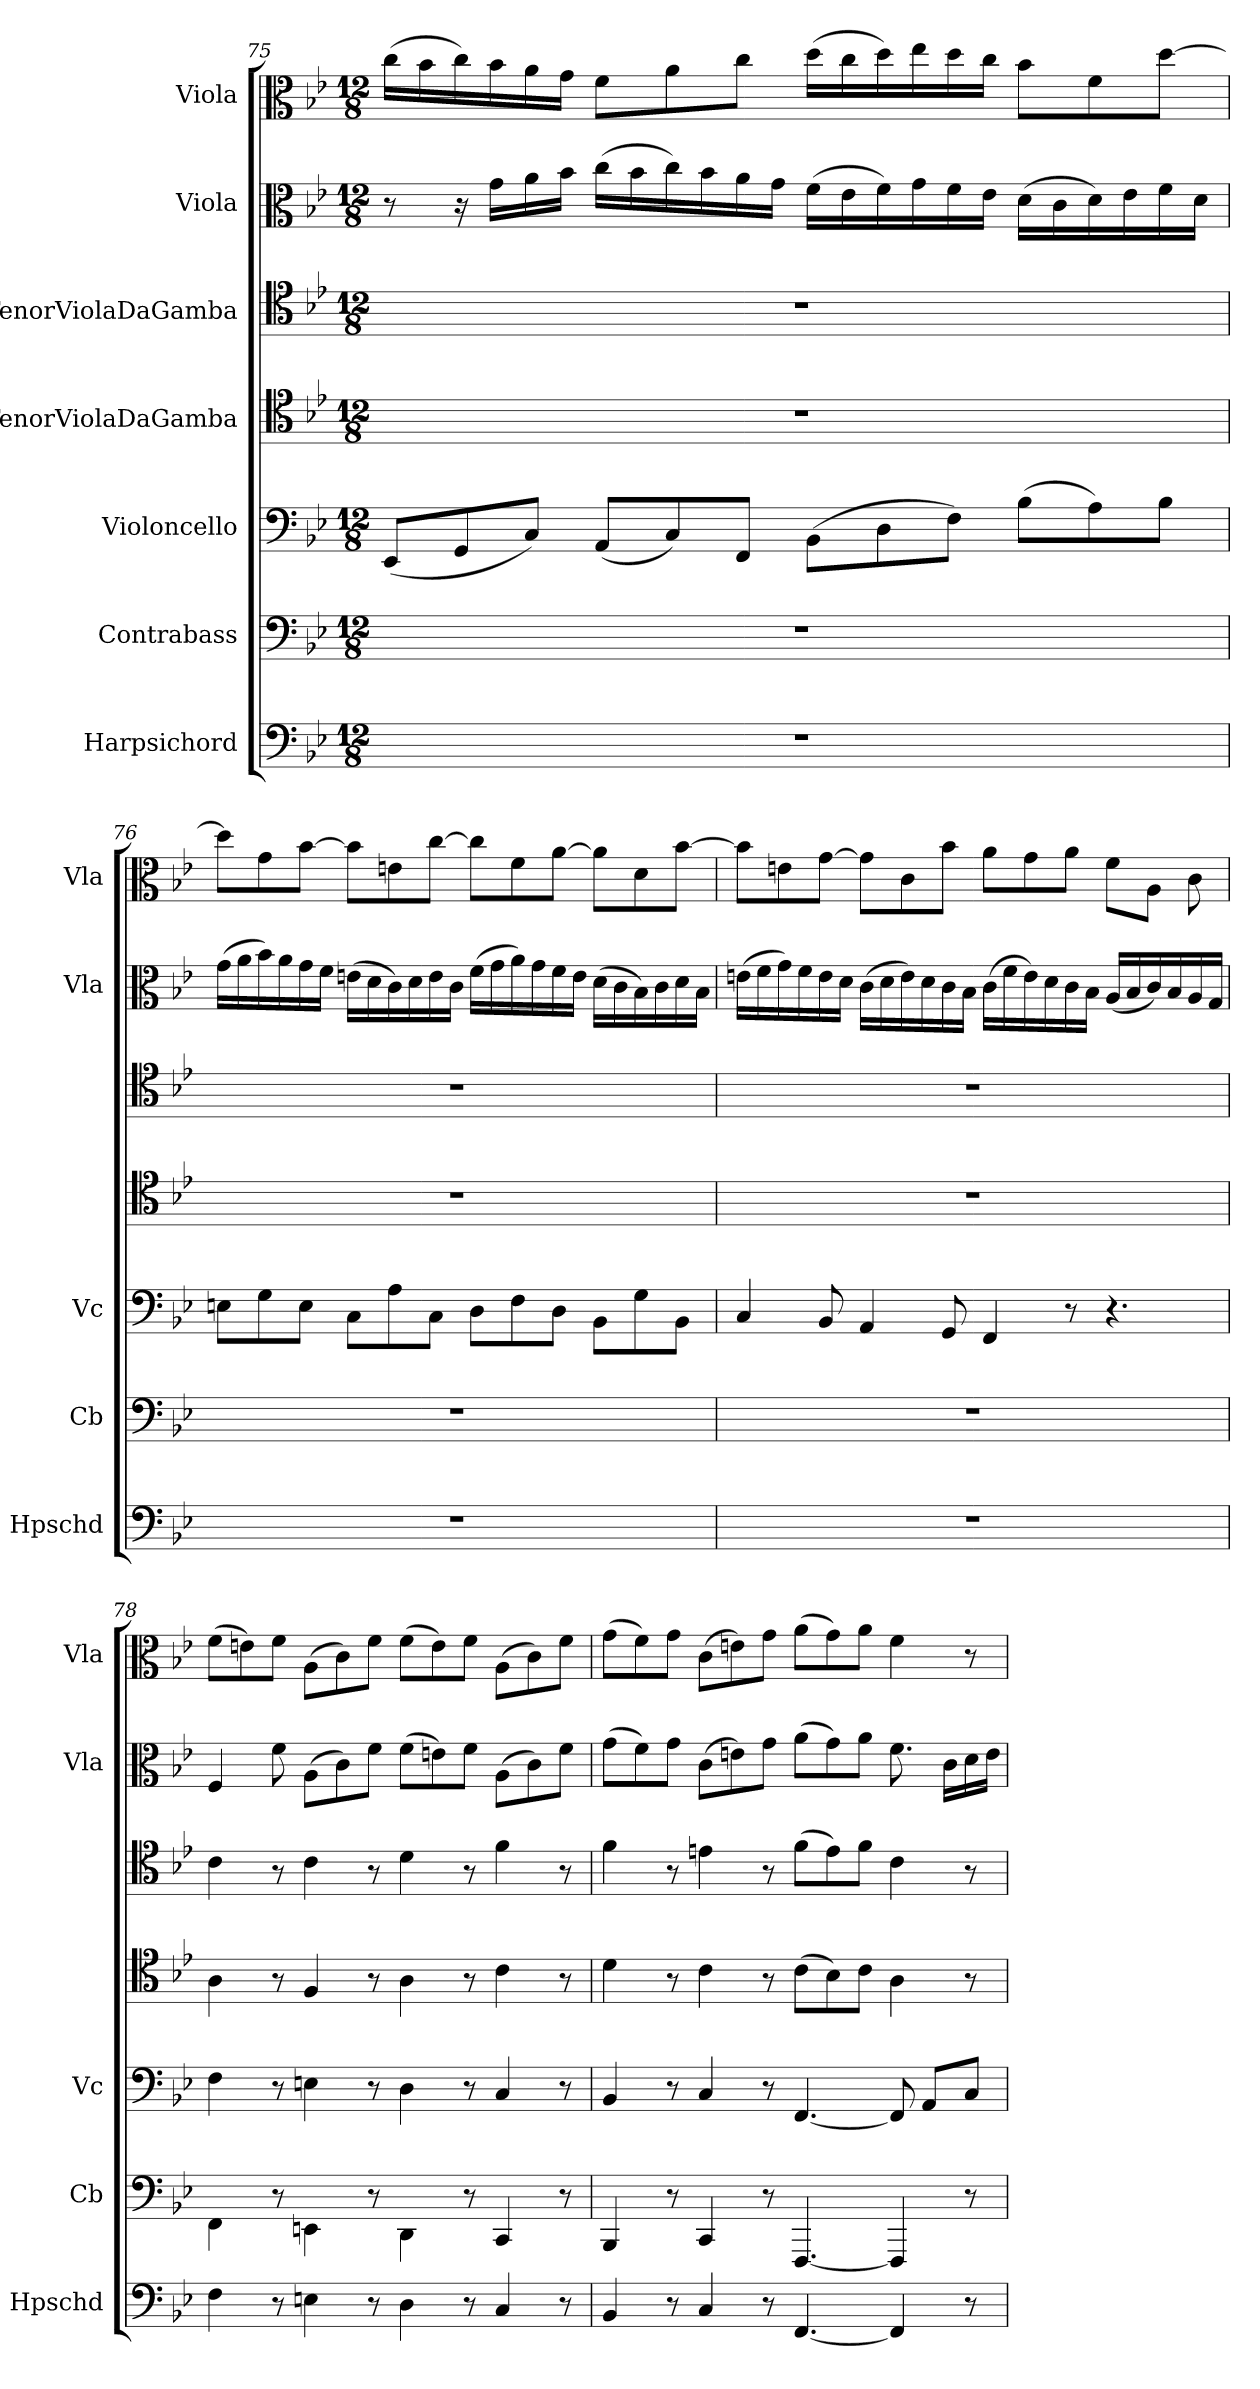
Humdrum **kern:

**kern	**kern	**kern	**kern	**kern	**kern	**kern
*part7	*part6	*part5	*part4	*part3	*part2	*part1
*staff7	*staff6	*staff5	*staff4	*staff3	*staff2	*staff1
*I"Harpsichord	*I"Contrabass	*I"Violoncello	*I"TenorViolaDaGamba	*I"TenorViolaDaGamba	*I"Viola	*I"Viola
*I'Hpschd	*I'Cb	*I'Vc	*	*	*I'Vla	*I'Vla
*clefF4	*clefF4	*clefF4	*clefC4	*clefC4	*clefC3	*clefC3
*k[b-e-]	*k[b-e-]	*k[b-e-]	*k[b-e-]	*k[b-e-]	*k[b-e-]	*k[b-e-]
*B-:	*B-:	*B-:	*B-:	*B-:	*B-:	*B-:
*M12/8	*M12/8	*M12/8	*M12/8	*M12/8	*M12/8	*M12/8
=75	=75	=75	=75	=75	=75	=75
1.r	1.r	(8EE-/L	1.r	1.r	8r	(16cc\LL
.	.	.	.	.	.	16b-\
.	.	8GG/	.	.	16r	16cc\)
.	.	.	.	.	16g\LL	16b-\
.	.	8C/J)	.	.	16a\	16a\
.	.	.	.	.	16b-\JJ	16g\JJ
.	.	(8AA/L	.	.	(16cc\LL	8f\L
.	.	.	.	.	16b-\	.
.	.	8C/)	.	.	16cc\)	8a\
.	.	.	.	.	16b-\	.
.	.	8FF/J	.	.	16a\	8cc\J
.	.	.	.	.	16g\JJ	.
.	.	(8BB-\L	.	.	(16f\LL	(16dd\LL
.	.	.	.	.	16e-\	16cc\
.	.	8D\	.	.	16f\)	16dd\)
.	.	.	.	.	16g\	16ee-\
.	.	8F\J)	.	.	16f\	16dd\
.	.	.	.	.	16e-\JJ	16cc\JJ
.	.	(8B-\L	.	.	(16d\LL	8b-\L
.	.	.	.	.	16c\	.
.	.	8A\)	.	.	16d\)	8f\
.	.	.	.	.	16e-\	.
.	.	8B-\J	.	.	16f\	[8dd\J
.	.	.	.	.	16d\JJ	.
=76	=76	=76	=76	=76	=76	=76
1.r	1.r	8En\L	1.r	1.r	(16g\LL	8dd\L]
.	.	.	.	.	16a\	.
.	.	8G\	.	.	16b-\)	8g\
.	.	.	.	.	16a\	.
.	.	8E\J	.	.	16g\	[8b-\J
.	.	.	.	.	16f\JJ	.
.	.	8C\L	.	.	(16en\LL	8b-\L]
.	.	.	.	.	16d\	.
.	.	8A\	.	.	16c\)	8en\
.	.	.	.	.	16d\	.
.	.	8C\J	.	.	16e\	[8cc\J
.	.	.	.	.	16c\JJ	.
.	.	8D\L	.	.	(16f\LL	8cc\L]
.	.	.	.	.	16g\	.
.	.	8F\	.	.	16a\)	8f\
.	.	.	.	.	16g\	.
.	.	8D\J	.	.	16f\	[8a\J
.	.	.	.	.	16e\JJ	.
.	.	8BB-\L	.	.	(16d\LL	8a\L]
.	.	.	.	.	16c\	.
.	.	8G\	.	.	16B-\)	8d\
.	.	.	.	.	16c\	.
.	.	8BB-\J	.	.	16d\	[8b-\J
.	.	.	.	.	16B-\JJ	.
=77	=77	=77	=77	=77	=77	=77
1.r	1.r	4C/	1.r	1.r	(16en\LL	8b-\L]
.	.	.	.	.	16f\	.
.	.	.	.	.	16g\)	8en\
.	.	.	.	.	16f\	.
.	.	8BB-/	.	.	16e\	[8g\J
.	.	.	.	.	16d\JJ	.
.	.	4AA/	.	.	(16c\LL	8g\L]
.	.	.	.	.	16d\	.
.	.	.	.	.	16e\)	8c\
.	.	.	.	.	16d\	.
.	.	8GG/	.	.	16c\	8b-\J
.	.	.	.	.	16B-\JJ	.
.	.	4FF/	.	.	(16c\LL	8a\L
.	.	.	.	.	16f\	.
.	.	.	.	.	16e\)	8g\
.	.	.	.	.	16d\	.
.	.	8r	.	.	16c\	8a\J
.	.	.	.	.	16B-\JJ	.
.	.	4.r	.	.	(16A/LL	8f\L
.	.	.	.	.	16B-/	.
.	.	.	.	.	16c/)	8A\J
.	.	.	.	.	16B-/	.
.	.	.	.	.	16A/	8c\
.	.	.	.	.	16G/JJ	.
=78	=78	=78	=78	=78	=78	=78
4F\	4FF\	4F\	4A\	4c\	4F/	(8f\L
.	.	.	.	.	.	8en\)
8r	8r	8r	8r	8r	8f\	8f\J
4En\	4EEn\	4En\	4F/	4c\	(8A\L	(8A\L
.	.	.	.	.	8c\)	8c\)
8r	8r	8r	8r	8r	8f\J	8f\J
4D\	4DD\	4D\	4A\	4d\	(8f\L	(8f\L
.	.	.	.	.	8en\)	8e\)
8r	8r	8r	8r	8r	8f\J	8f\J
4C/	4CC/	4C/	4c\	4f\	(8A\L	(8A\L
.	.	.	.	.	8c\)	8c\)
8r	8r	8r	8r	8r	8f\J	8f\J
=79	=79	=79	=79	=79	=79	=79
4BB-/	4BBB-/	4BB-/	4d\	4f\	(8g\L	(8g\L
.	.	.	.	.	8f\)	8f\)
8r	8r	8r	8r	8r	8g\J	8g\J
4C/	4CC/	4C/	4c\	4en\	(8c\L	(8c\L
.	.	.	.	.	8en\)	8en\)
8r	8r	8r	8r	8r	8g\J	8g\J
[4.FF/	[4.FFF/	[4.FF/	(8c\L	(8f\L	(8a\L	(8a\L
.	.	.	8B-\)	8e\)	8g\)	8g\)
.	.	.	8c\J	8f\J	8a\J	8a\J
4FF/]	4FFF/]	8FF/]	4A\	4c\	8.f\	4f\
.	.	8AA/L	.	.	.	.
.	.	.	.	.	16c\LL	.
8r	8r	8C/J	8r	8r	16d\	8r
.	.	.	.	.	16e\JJ	.
=	=	=	=	=	=	=
*-	*-	*-	*-	*-	*-	*-
